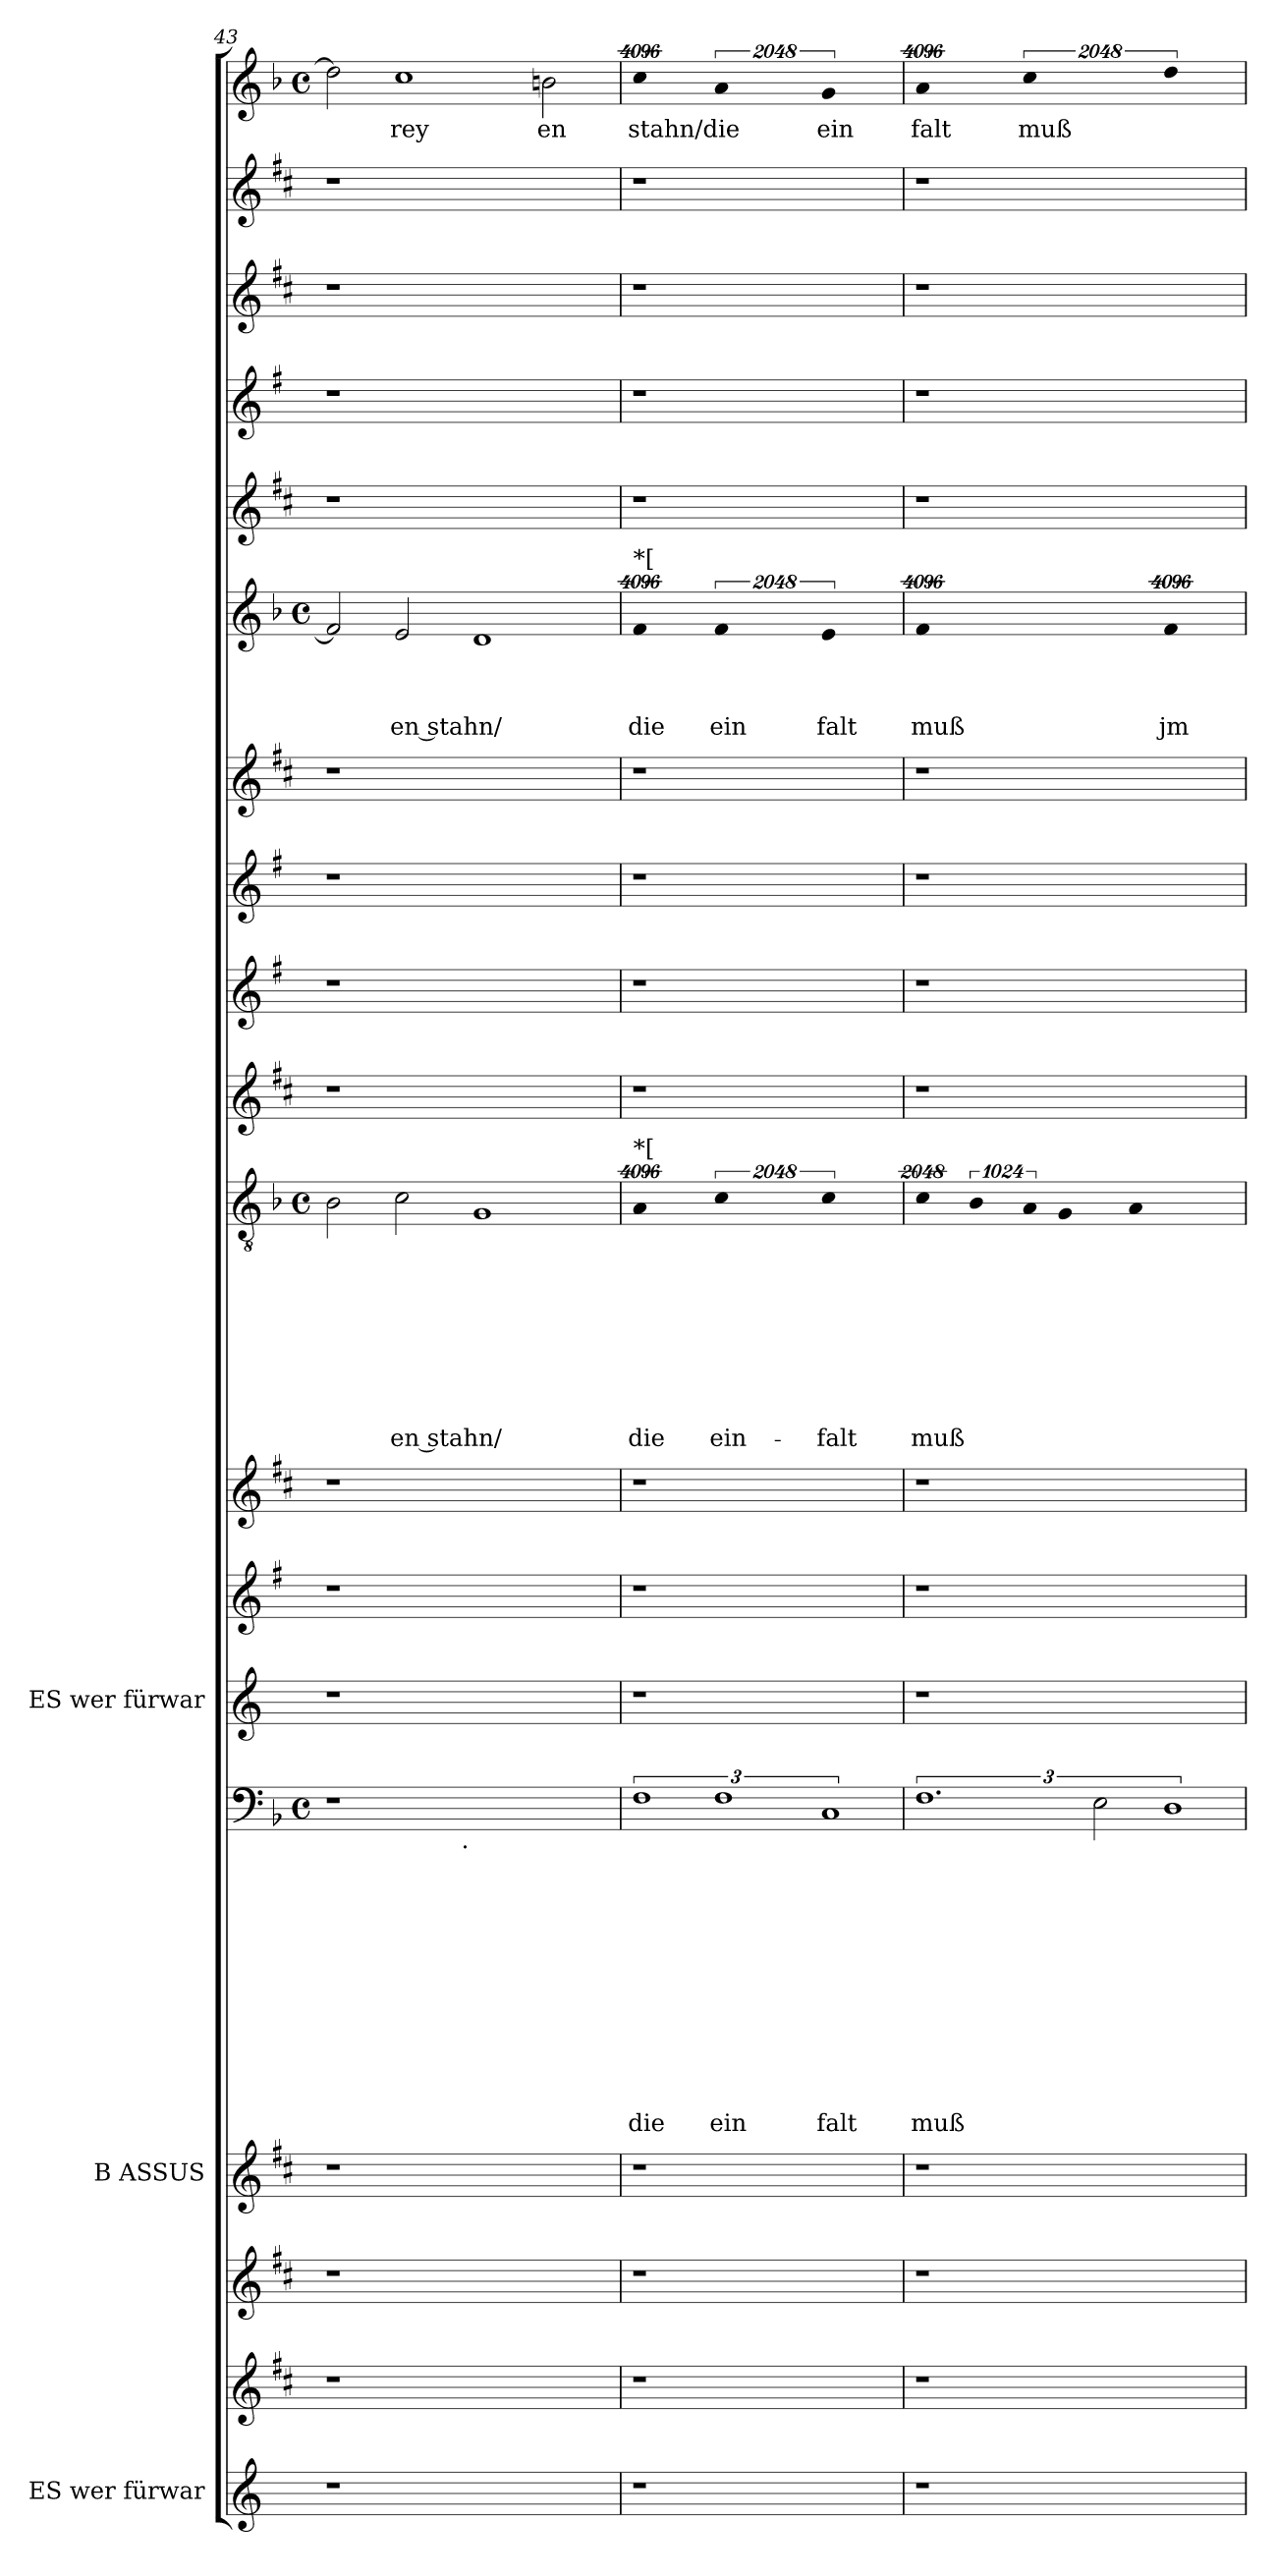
**kern	**kern	**kern	**kern	**kern	**text	**text	**text	**text	**text	**text	**text	**text	**text	**text	**text	**text	**kern	**kern	**kern	**kern	**text	**text	**text	**text	**text	**text	**text	**text	**text	**kern	**kern	**kern	**kern	**kern	**text	**text	**text	**text	**kern	**kern	**kern	**kern	**kern	**text
*part19	*part18	*part17	*part16	*part15	*part15	*part15	*part15	*part15	*part15	*part15	*part15	*part15	*part15	*part15	*part15	*part15	*part14	*part13	*part12	*part11	*part11	*part11	*part11	*part11	*part11	*part11	*part11	*part11	*part11	*part10	*part9	*part8	*part7	*part6	*part6	*part6	*part6	*part6	*part5	*part4	*part3	*part2	*part1	*part1
*staff19	*staff18	*staff17	*staff16	*staff15	*staff15	*staff15	*staff15	*staff15	*staff15	*staff15	*staff15	*staff15	*staff15	*staff15	*staff15	*staff15	*staff14	*staff13	*staff12	*staff11	*staff11	*staff11	*staff11	*staff11	*staff11	*staff11	*staff11	*staff11	*staff11	*staff10	*staff9	*staff8	*staff7	*staff6	*staff6	*staff6	*staff6	*staff6	*staff5	*staff4	*staff3	*staff2	*staff1	*staff1
*I"ES wer fürwar	*	*	*I"B ASSUS	*	*	*	*	*	*	*	*	*	*	*	*	*	*I"ES wer fürwar	*	*	*	*	*	*	*	*	*	*	*	*	*	*	*	*	*	*	*	*	*	*	*	*	*	*	*
*clefG2	*clefG2	*clefG2	*clefG2	*clefF4	*	*	*	*	*	*	*	*	*	*	*	*	*clefG2	*clefG2	*clefG2	*clefGv2	*	*	*	*	*	*	*	*	*	*clefG2	*clefG2	*clefG2	*clefG2	*clefG2	*	*	*	*	*clefG2	*clefG2	*clefG2	*clefG2	*clefG2	*
*	*ITrd1c2	*ITrd1c2	*ITrd1c2	*ITrd-3c-5	*	*	*	*	*	*	*	*	*	*	*	*	*	*ITrd-3c-5	*ITrd1c2	*ITrd-3c-5	*	*	*	*	*	*	*	*	*	*ITrd1c2	*ITrd-3c-5	*ITrd-3c-5	*ITrd1c2	*ITrd-3c-5	*	*	*	*	*ITrd1c2	*ITrd-3c-5	*ITrd1c2	*ITrd1c2	*ITrd-3c-5	*
*k[]	*k[]	*k[]	*k[]	*k[b-e-]	*	*	*	*	*	*	*	*	*	*	*	*	*k[]	*k[]	*k[]	*k[b-e-]	*	*	*	*	*	*	*	*	*	*k[]	*k[]	*k[]	*k[]	*k[b-e-]	*	*	*	*	*k[]	*k[]	*k[]	*k[]	*k[b-e-]	*
*C:	*C:	*C:	*C:	*B-:	*	*	*	*	*	*	*	*	*	*	*	*	*C:	*C:	*C:	*B-:	*	*	*	*	*	*	*	*	*	*C:	*C:	*C:	*C:	*B-:	*	*	*	*	*C:	*C:	*C:	*C:	*B-:	*
*	*	*	*	*M4/4	*	*	*	*	*	*	*	*	*	*	*	*	*	*	*	*M4/4	*	*	*	*	*	*	*	*	*	*	*	*	*	*M4/4	*	*	*	*	*	*	*	*	*M4/4	*
*	*	*	*	*met(c)	*	*	*	*	*	*	*	*	*	*	*	*	*	*	*	*met(c)	*	*	*	*	*	*	*	*	*	*	*	*	*	*met(c)	*	*	*	*	*	*	*	*	*met(c)	*
=43	=43	=43	=43	=43	=43	=43	=43	=43	=43	=43	=43	=43	=43	=43	=43	=43	=43	=43	=43	=43	=43	=43	=43	=43	=43	=43	=43	=43	=43	=43	=43	=43	=43	=43	=43	=43	=43	=43	=43	=43	=43	=43	=43	=43
*	*	*	*	*^	*	*	*	*	*	*	*	*	*	*	*	*	*	*	*	*	*	*	*	*	*	*	*	*	*	*	*	*	*	*	*	*	*	*	*	*	*	*	*	*
1r	1r	1r	1r	1r	2ryy	.	.	.	.	.	.	.	.	.	.	.	.	1r	1r	1r	2e-\	.	.	.	.	.	.	.	.	.	1r	1r	1r	1r	2b-/]	.	.	.	.	1r	1r	1r	1r	2gg\]	.
!	!	!	!	!	!	!	!	!	!	!	!	!	!	!	!	!	!	!	!	!	!	!	!	!	!	!	!	!	!	!LO:LY:b	!	!	!	!	!	!	!	!	!LO:LY:b	!	!	!	!	!	!LO:LY:b
.	.	.	.	.	4...ryy	.	.	.	.	.	.	.	.	.	.	.	.	.	.	.	2f\	.	.	.	.	.	.	.	.	-en stahn/	.	.	.	.	2a/	.	.	.	en stahn/	.	.	.	.	1ff	rey
!	!	!	!	!	!LO:TX:b:t=.	!	!	!	!	!	!	!	!	!	!	!	!	!	!	!	!	!	!	!	!	!	!	!	!	!	!	!	!	!	!	!	!	!	!	!	!	!	!	!	!
.	.	.	.	.	1ryy	.	.	.	.	.	.	.	.	.	.	.	.	.	.	.	.	.	.	.	.	.	.	.	.	.	.	.	.	.	.	.	.	.	.	.	.	.	.	.	.
1ryy	1ryy	1ryy	1ryy	1ryy	.	.	.	.	.	.	.	.	.	.	.	.	.	1ryy	1ryy	1ryy	1c	.	.	.	.	.	.	.	.	.	1ryy	1ryy	1ryy	1ryy	1g	.	.	.	.	1ryy	1ryy	1ryy	1ryy	.	.
!	!	!	!	!	!	!	!	!	!	!	!	!	!	!	!	!	!	!	!	!	!	!	!	!	!	!	!	!	!	!	!	!	!	!	!	!	!	!	!	!	!	!	!	!	!LO:LY:b
.	.	.	.	.	.	.	.	.	.	.	.	.	.	.	.	.	.	.	.	.	.	.	.	.	.	.	.	.	.	.	.	.	.	.	.	.	.	.	.	.	.	.	.	2ee\	en
.	.	.	.	.	32ryy	.	.	.	.	.	.	.	.	.	.	.	.	.	.	.	.	.	.	.	.	.	.	.	.	.	.	.	.	.	.	.	.	.	.	.	.	.	.	.	.
=44	=44	=44	=44	=44	=44	=44	=44	=44	=44	=44	=44	=44	=44	=44	=44	=44	=44	=44	=44	=44	=44	=44	=44	=44	=44	=44	=44	=44	=44	=44	=44	=44	=44	=44	=44	=44	=44	=44	=44	=44	=44	=44	=44	=44	=44
!	!	!	!	!	!	!	!	!	!	!	!	!	!	!	!	!	!	!	!	!	!	!	!	!	!	!	!	!	!	!	!	!	!	!	!LO:TX:a:t=*[	!	!	!	!	!	!	!	!	!	!
!	!	!	!	!	!	!	!	!	!	!	!	!	!	!	!	!	!	!	!	!	!LO:TX:a:t=*[	!	!	!	!	!	!	!	!	!	!	!	!	!	!	!	!	!	!	!	!	!	!	!	!
!	!	!	!	!LO:TX:a:t=*[	!	!	!	!	!	!	!	!	!	!	!	!	!	!	!	!	!	!	!	!	!	!	!	!	!	!	!	!	!	!	!	!	!	!	!	!	!	!	!	!	!
!	!	!	!	!	!	!	!	!	!	!	!	!	!	!	!	!	!LO:LY:b	!	!	!	!LO:N:vis=1	!	!	!	!	!	!	!	!	!LO:LY:b	!	!	!	!	!LO:N:vis=1	!	!	!	!LO:LY:b	!	!	!	!	!LO:N:vis=1	!LO:LY:b
*	*	*	*	*v	*v	*	*	*	*	*	*	*	*	*	*	*	*	*	*	*	*	*	*	*	*	*	*	*	*	*	*	*	*	*	*	*	*	*	*	*	*	*	*	*	*
1r	1r	1r	1r	3%2B-	.	.	.	.	.	.	.	.	.	.	.	die	1r	1r	1r	4096%2731d	.	.	.	.	.	.	.	.	die	1r	1r	1r	1r	4096%2731b-	.	.	.	die	1r	1r	1r	1r	4096%2731ff	stahn/die
!	!	!	!	!	!	!	!	!	!	!	!	!	!	!	!	!LO:LY:b	!	!	!	!	!	!	!	!	!	!	!	!	!	!	!	!	!	!	!	!	!	!	!	!	!	!	!	!
.	.	.	.	3%2B-	.	.	.	.	.	.	.	.	.	.	.	ein	.	.	.	.	.	.	.	.	.	.	.	.	.	.	.	.	.	.	.	.	.	.	.	.	.	.	.	.
!	!	!	!	!	!	!	!	!	!	!	!	!	!	!	!	!	!	!	!	!LO:N:vis=1	!	!	!	!	!	!	!	!	!LO:LY:b	!	!	!	!	!LO:N:vis=1	!	!	!	!LO:LY:b	!	!	!	!	!LO:N:vis=1	!
.	.	.	.	.	.	.	.	.	.	.	.	.	.	.	.	.	.	.	.	2048%1365f	.	.	.	.	.	.	.	.	ein-	.	.	.	.	2048%1365b-	.	.	.	ein	.	.	.	.	2048%1365dd	.
1ryy	1ryy	1ryy	1ryy	.	.	.	.	.	.	.	.	.	.	.	.	.	1ryy	1ryy	1ryy	.	.	.	.	.	.	.	.	.	.	1ryy	1ryy	1ryy	1ryy	.	.	.	.	.	1ryy	1ryy	1ryy	1ryy	.	.
!	!	!	!	!	!	!	!	!	!	!	!	!	!	!	!	!	!	!	!	!LO:N:vis=1	!	!	!	!	!	!	!	!	!LO:LY:b	!	!	!	!	!LO:N:vis=1	!	!	!	!LO:LY:b	!	!	!	!	!LO:N:vis=1	!LO:LY:b
.	.	.	.	.	.	.	.	.	.	.	.	.	.	.	.	.	.	.	.	4096%2731f	.	.	.	.	.	.	.	.	-falt	.	.	.	.	4096%2731a	.	.	.	falt	.	.	.	.	4096%2731cc	ein
!	!	!	!	!	!	!	!	!	!	!	!	!	!	!	!	!LO:LY:b	!	!	!	!	!	!	!	!	!	!	!	!	!	!	!	!	!	!	!	!	!	!	!	!	!	!	!	!
.	.	.	.	3%2F	.	.	.	.	.	.	.	.	.	.	.	falt	.	.	.	.	.	.	.	.	.	.	.	.	.	.	.	.	.	.	.	.	.	.	.	.	.	.	.	.
=45	=45	=45	=45	=45	=45	=45	=45	=45	=45	=45	=45	=45	=45	=45	=45	=45	=45	=45	=45	=45	=45	=45	=45	=45	=45	=45	=45	=45	=45	=45	=45	=45	=45	=45	=45	=45	=45	=45	=45	=45	=45	=45	=45	=45
!	!	!	!	!	!	!	!	!	!	!	!	!	!	!	!	!LO:LY:b	!	!	!	!LO:N:vis=2	!	!	!	!	!	!	!	!	!LO:LY:b	!	!	!	!	!LO:N:vis=0	!	!	!	!LO:LY:b	!	!	!	!	!LO:N:vis=1	!LO:LY:b
1r	1r	1r	1r	3%2.B-	.	.	.	.	.	.	.	.	.	.	.	muß	1r	1r	1r	4096%1365f\	.	.	.	.	.	.	.	.	muß	1r	1r	1r	1r	4096%5461b-	.	.	.	muß	1r	1r	1r	1r	4096%2731dd	falt
!	!	!	!	!	!	!	!	!	!	!	!	!	!	!	!	!	!	!	!	!LO:N:vis=2	!	!	!	!	!	!	!	!	!	!	!	!	!	!	!	!	!	!	!	!	!	!	!	!
.	.	.	.	.	.	.	.	.	.	.	.	.	.	.	.	.	.	.	.	2048%683e-\	.	.	.	.	.	.	.	.	.	.	.	.	.	.	.	.	.	.	.	.	.	.	.	.
!	!	!	!	!	!	!	!	!	!	!	!	!	!	!	!	!	!	!	!	!LO:N:vis=2	!	!	!	!	!	!	!	!	!	!	!	!	!	!	!	!	!	!	!	!	!	!	!LO:N:vis=1	!LO:LY:b
.	.	.	.	.	.	.	.	.	.	.	.	.	.	.	.	.	.	.	.	4096%1365d/	.	.	.	.	.	.	.	.	.	.	.	.	.	.	.	.	.	.	.	.	.	.	2048%1365ff	muß
*	*	*	*	*	*	*	*	*	*	*	*	*	*	*	*	*	*	*	*	*Xtuplet	*	*	*	*	*	*	*	*	*	*	*	*	*	*	*	*	*	*	*	*	*	*	*	*
!	!	!	!	!	!	!	!	!	!	!	!	!	!	!	!	!	!	!	!	!LO:N:vis=2	!	!	!	!	!	!	!	!	!	!	!	!	!	!	!	!	!	!	!	!	!	!	!	!
1ryy	1ryy	1ryy	1ryy	3A\	.	.	.	.	.	.	.	.	.	.	.	.	1ryy	1ryy	1ryy	4096%1365c/	.	.	.	.	.	.	.	.	.	1ryy	1ryy	1ryy	1ryy	.	.	.	.	.	1ryy	1ryy	1ryy	1ryy	.	.
!	!	!	!	!	!	!	!	!	!	!	!	!	!	!	!	!	!	!	!	!LO:N:vis=1	!	!	!	!	!	!	!	!	!	!	!	!	!	!LO:N:vis=1	!	!	!	!LO:LY:b	!	!	!	!	!LO:N:vis=1	!
.	.	.	.	.	.	.	.	.	.	.	.	.	.	.	.	.	.	.	.	4096%2731d	.	.	.	.	.	.	.	.	.	.	.	.	.	4096%2731b-	.	.	.	jm	.	.	.	.	4096%2731gg	.
.	.	.	.	3%2G	.	.	.	.	.	.	.	.	.	.	.	.	.	.	.	.	.	.	.	.	.	.	.	.	.	.	.	.	.	.	.	.	.	.	.	.	.	.	.	.
=	=	=	=	=	=	=	=	=	=	=	=	=	=	=	=	=	=	=	=	=	=	=	=	=	=	=	=	=	=	=	=	=	=	=	=	=	=	=	=	=	=	=	=	=
*-	*-	*-	*-	*-	*-	*-	*-	*-	*-	*-	*-	*-	*-	*-	*-	*-	*-	*-	*-	*-	*-	*-	*-	*-	*-	*-	*-	*-	*-	*-	*-	*-	*-	*-	*-	*-	*-	*-	*-	*-	*-	*-	*-	*-
